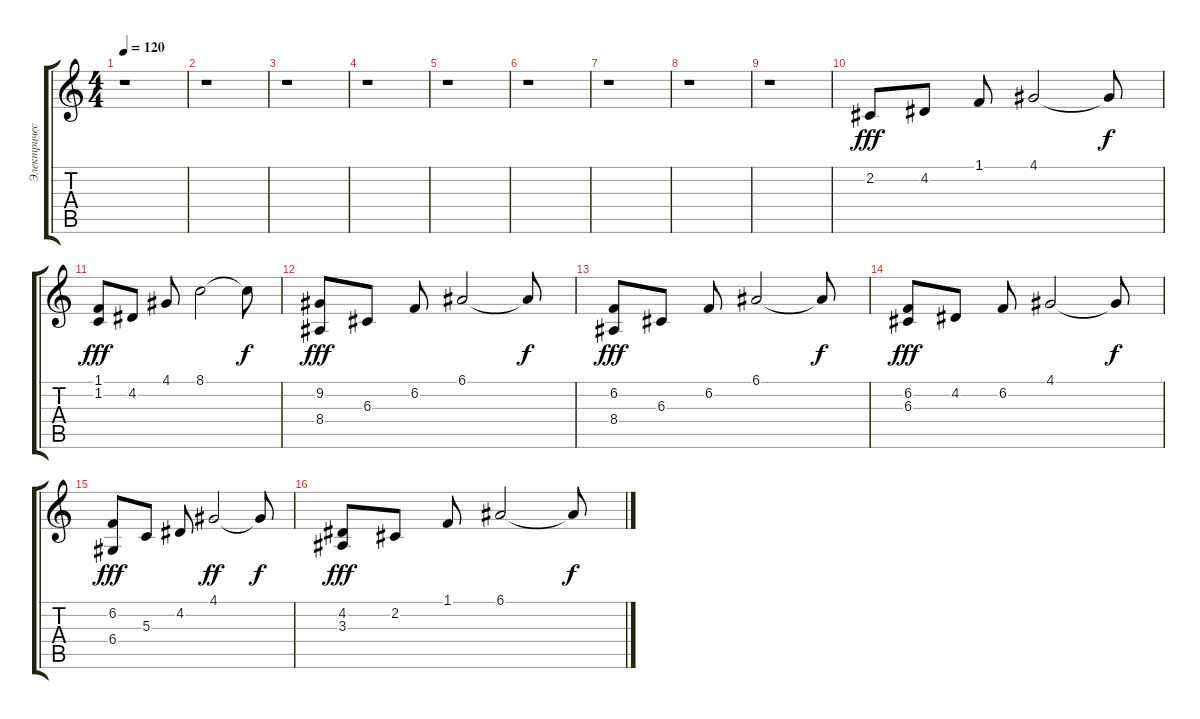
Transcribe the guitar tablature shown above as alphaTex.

\track ("Электрическое Фортепиан" "Электричес") {instrument electricpiano2}
\staff {score tabs}
\tuning (E4 B3 G3 D3 A2 E2) {hide}
\ts (4 4)
\tempo 120
\clef g2
\ks c
r.1{dy fff} |
r.1 |
r.1 |
r.1 |
r.1 |
r.1 |
r.1 |
r.1 |
r.1 |
2.2.8 4.2.8 1.1.8 4.1.2 4.1{t}.8{dy f} |
(1.1 1.2).8{dy fff} 4.2.8 4.1.8 8.1.2 8.1{t}.8{dy f} |
(9.2 8.4).8{dy fff} 6.3.8 6.2.8 6.1.2 6.1{t}.8{dy f} |
(6.2 8.4).8{dy fff} 6.3.8 6.2.8 6.1.2 6.1{t}.8{dy f} |
(6.2 6.3).8{dy fff} 4.2.8 6.2.8 4.1.2 4.1{t}.8{dy f} |
(6.2 6.4).8{dy fff} 5.3.8 4.2.8 4.1.2{dy ff} 4.1{t}.8{dy f} |
(4.2 3.3).8{dy fff} 2.2.8 1.1.8 6.1.2 6.1{t}.8{dy f}
